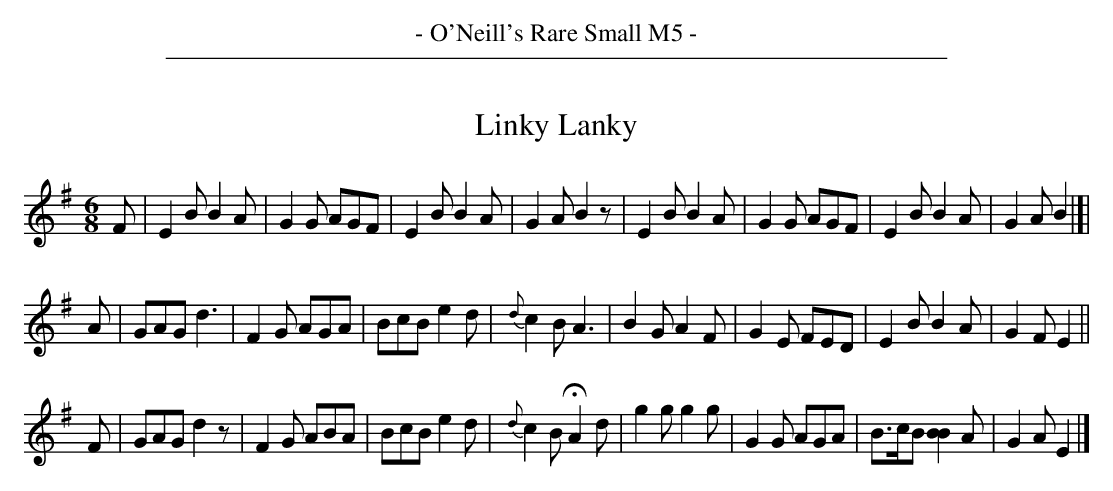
X:1
T: Linky Lanky
M: 6/8
L: 1/8
K: Em
F |\
E2B B2A | G2G AGF | E2B B2A | G2A B2z |\
E2B B2A | G2G AGF | E2B B2A | G2A B2 |]|
A |\
GAG d3 | F2G AGA | BcB e2d | {d}c2B A3 |\
B2G A2F | G2E FED | E2B B2A | G2F E2 ||
F |\
GAG d2z | F2G ABA | BcB e2d | {d}c2B HA2 d |\
g2g g2g | G2G AGA | B>cB [B2B2]A | G2A E2 |]
